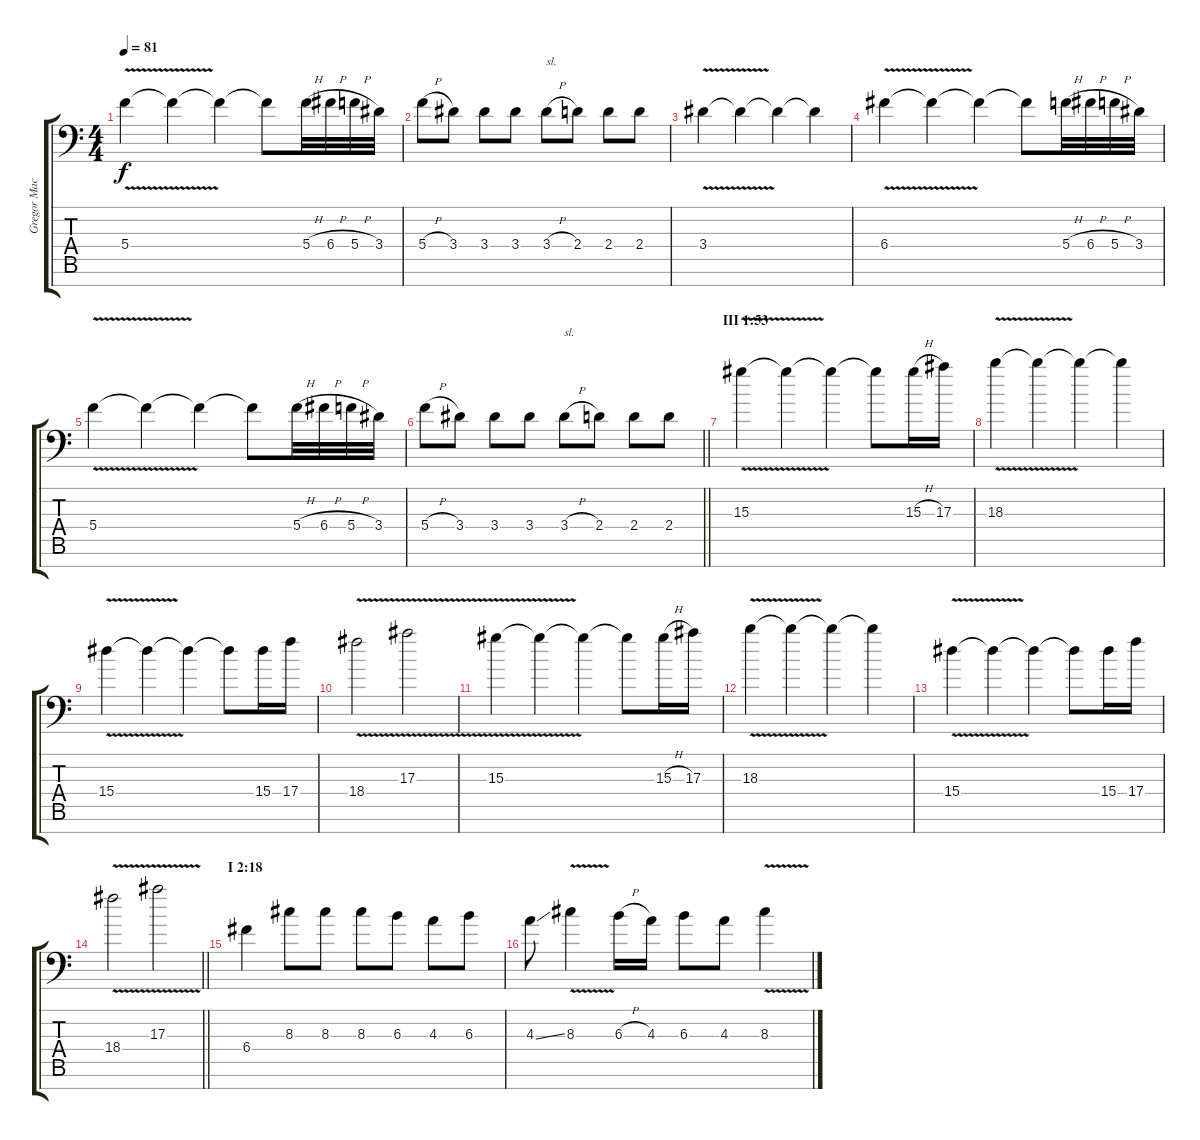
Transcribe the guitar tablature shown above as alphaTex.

\track ("Gregor Mackintosh (lead guitar) A-Tuning" "Gregor Mac") {instrument distortionguitar}
\staff {score tabs}
\tuning (D4 A3 F3 C3 G2 D2 A1) {hide}
\ts (4 4)
\tempo 81
\clef f4
\ks c
5.4{v}.4{dy f} 5.4{t}.4 5.4{t}.4 5.4{t}.8 5.4{h}.32 6.4{h}.32 5.4{h}.32 3.4.32 |
5.4{h}.8 3.4.8 3.4.8 3.4.8 3.4{h}.8{txt "sl."} 2.4.8 2.4.8 2.4.8 |
3.4{v}.4 3.4{t}.4 3.4{t}.4 3.4{t}.4 |
6.4{v}.4 6.4{t}.4 6.4{t}.4 6.4{t}.8 5.4{h}.32 6.4{h}.32 5.4{h}.32 3.4.32 |
5.4{v}.4 5.4{t}.4 5.4{t}.4 5.4{t}.8 5.4{h}.32 6.4{h}.32 5.4{h}.32 3.4.32 |
\barLineRight lightlight
5.4{h}.8 3.4.8 3.4.8 3.4.8 3.4{h}.8{txt "sl."} 2.4.8 2.4.8 2.4.8 |
\section ("" "III 1:53")
15.3{v}.4 15.3{t}.4 15.3{t}.4 15.3{t}.8 15.3{h}.16 17.3.16 |
18.3{v}.4 18.3{t}.4 18.3{t}.4 18.3{t}.4 |
15.4{v}.4 15.4{t}.4 15.4{t}.4 15.4{t}.8 15.4.16 17.4.16 |
18.4{v}.2 17.3{v}.2 |
15.3{v}.4 15.3{t}.4 15.3{t}.4 15.3{t}.8 15.3{h}.16 17.3.16 |
18.3{v}.4 18.3{t}.4 18.3{t}.4 18.3{t}.4 |
15.4{v}.4 15.4{t}.4 15.4{t}.4 15.4{t}.8 15.4.16 17.4.16 |
\barLineRight lightlight
18.4{v}.2 17.3{v}.2 |
\section ("" "I 2:18")
6.4.4 8.3.8 8.3.8 8.3.8 6.3.8 4.3.8 6.3.8 |
4.3{ss}.8 8.3{v}.4 6.3{h}.16 4.3.16 6.3.8 4.3.8 8.3{v}.4
